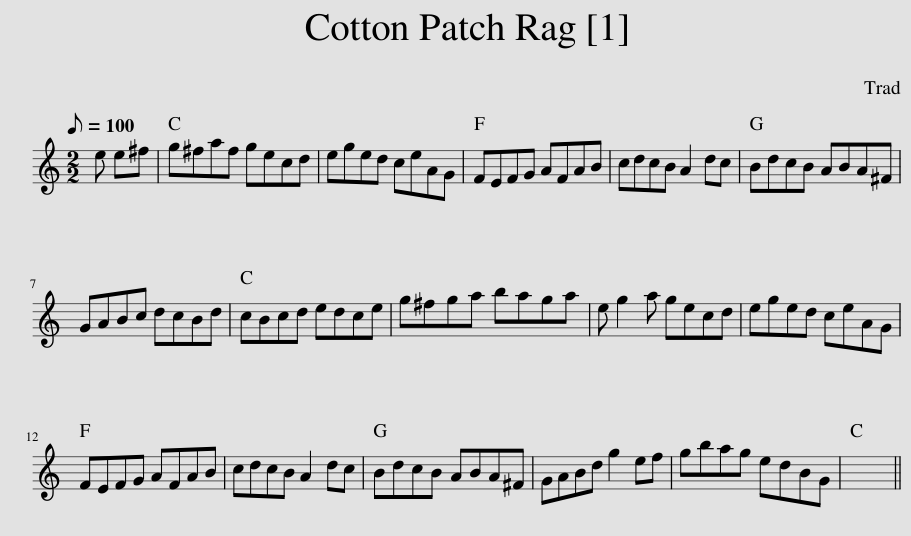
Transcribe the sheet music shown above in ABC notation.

X:1
L:1/8
Q:1/8=100
M:2/2
I:linebreak $
K:C
V:1 treble
V:1
 e e^f | g^faf gecd | eged ceAG | FEFG AFAB | cdcB A2 dc | %5
 BdcB ABA^F |$ GABc dcBd | cBcd edce | g^fga baga | e g2 a gecd | %10
 eged ceAG |$ FEFG AFAB | cdcB A2 dc | BdcB ABA^F | GABd g2 ef | %15
 gbag edBG | x8 || %17
